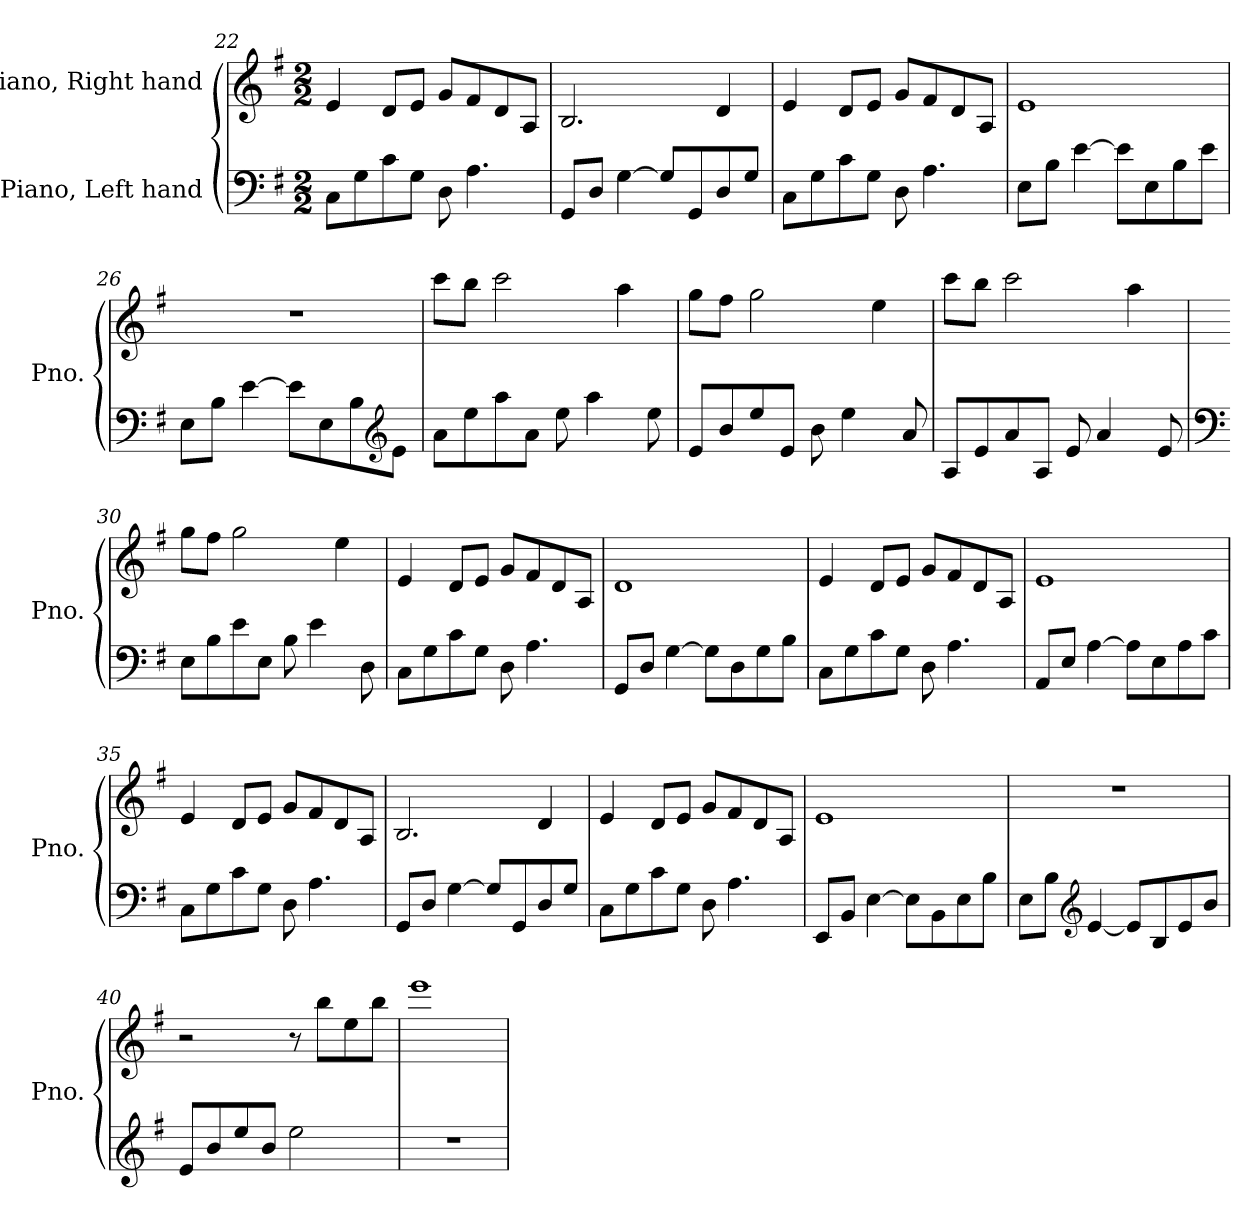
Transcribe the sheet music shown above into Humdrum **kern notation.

**kern	**kern
*part2	*part1
*staff2	*staff1
*I"Piano, Left hand	*I"Piano, Right hand
*I'Pno.	*I'Pno.
*clefF4	*clefG2
*k[f#]	*k[f#]
*M2/2	*M2/2
=22	=22
8C\L	4e/
8G\	.
8c\	8d/L
8G\J	8e/J
8D\	8g/L
4.A\	8f#/
.	8d/
.	8A/J
=23	=23
8GG/L	2.B/
8D/J	.
[4G\	.
8G/L]	.
8GG/	.
8D/	4d/
8G/J	.
!!LO:LB:g=z
=24	=24
8C\L	4e/
8G\	.
8c\	8d/L
8G\J	8e/J
8D\	8g/L
4.A\	8f#/
.	8d/
.	8A/J
=25	=25
8E\L	1e
8B\J	.
[4e\	.
8e\L]	.
8E\	.
8B\	.
8e\J	.
=26	=26
8E\L	1r
8B\J	.
[4e\	.
8e\L]	.
8E\	.
8B\	.
*clefG2	*
8e\J	.
=27	=27
8a\L	8ccc\L
8ee\	8bb\J
8aa\	2ccc\
8a\J	.
8ee\	.
4aa\	.
.	4aa\
8ee\	.
=28	=28
8e/L	8gg\L
8b/	8ff#\J
8ee/	2gg\
8e/J	.
8b\	.
4ee\	.
.	4ee\
8a/	.
!!LO:PB:g=z
=29	=29
8A/L	8ccc\L
8e/	8bb\J
8a/	2ccc\
8A/J	.
8e/	.
4a/	.
.	4aa\
8e/	.
=30	=30
*clefF4	*
8E\L	8gg\L
8B\	8ff#\J
8e\	2gg\
8E\J	.
8B\	.
4e\	.
.	4ee\
8D\	.
=31	=31
8C\L	4e/
8G\	.
8c\	8d/L
8G\J	8e/J
8D\	8g/L
4.A\	8f#/
.	8d/
.	8A/J
=32	=32
8GG/L	1d
8D/J	.
[4G\	.
8G\L]	.
8D\	.
8G\	.
8B\J	.
=33	=33
8C\L	4e/
8G\	.
8c\	8d/L
8G\J	8e/J
8D\	8g/L
4.A\	8f#/
.	8d/
.	8A/J
!!LO:LB:g=z
=34	=34
8AA/L	1e
8E/J	.
[4A\	.
8A\L]	.
8E\	.
8A\	.
8c\J	.
=35	=35
8C\L	4e/
8G\	.
8c\	8d/L
8G\J	8e/J
8D\	8g/L
4.A\	8f#/
.	8d/
.	8A/J
=36	=36
8GG/L	2.B/
8D/J	.
[4G\	.
8G/L]	.
8GG/	.
8D/	4d/
8G/J	.
=37	=37
8C\L	4e/
8G\	.
8c\	8d/L
8G\J	8e/J
8D\	8g/L
4.A\	8f#/
.	8d/
.	8A/J
=38	=38
8EE/L	1e
8BB/J	.
[4E\	.
8E\L]	.
8BB\	.
8E\	.
8B\J	.
!!LO:LB:g=z
=39	=39
8E\L	1r
8B\J	.
*clefG2	*
[4e/	.
8e/L]	.
8B/	.
8e/	.
8b/J	.
=40	=40
8e/L	2r
8b/	.
8ee/	.
8b/J	.
2ee\	8r
.	8bb\L
.	8ee\
.	8bb\J
=41	=41
1r	1eee
=	=
*-	*-
